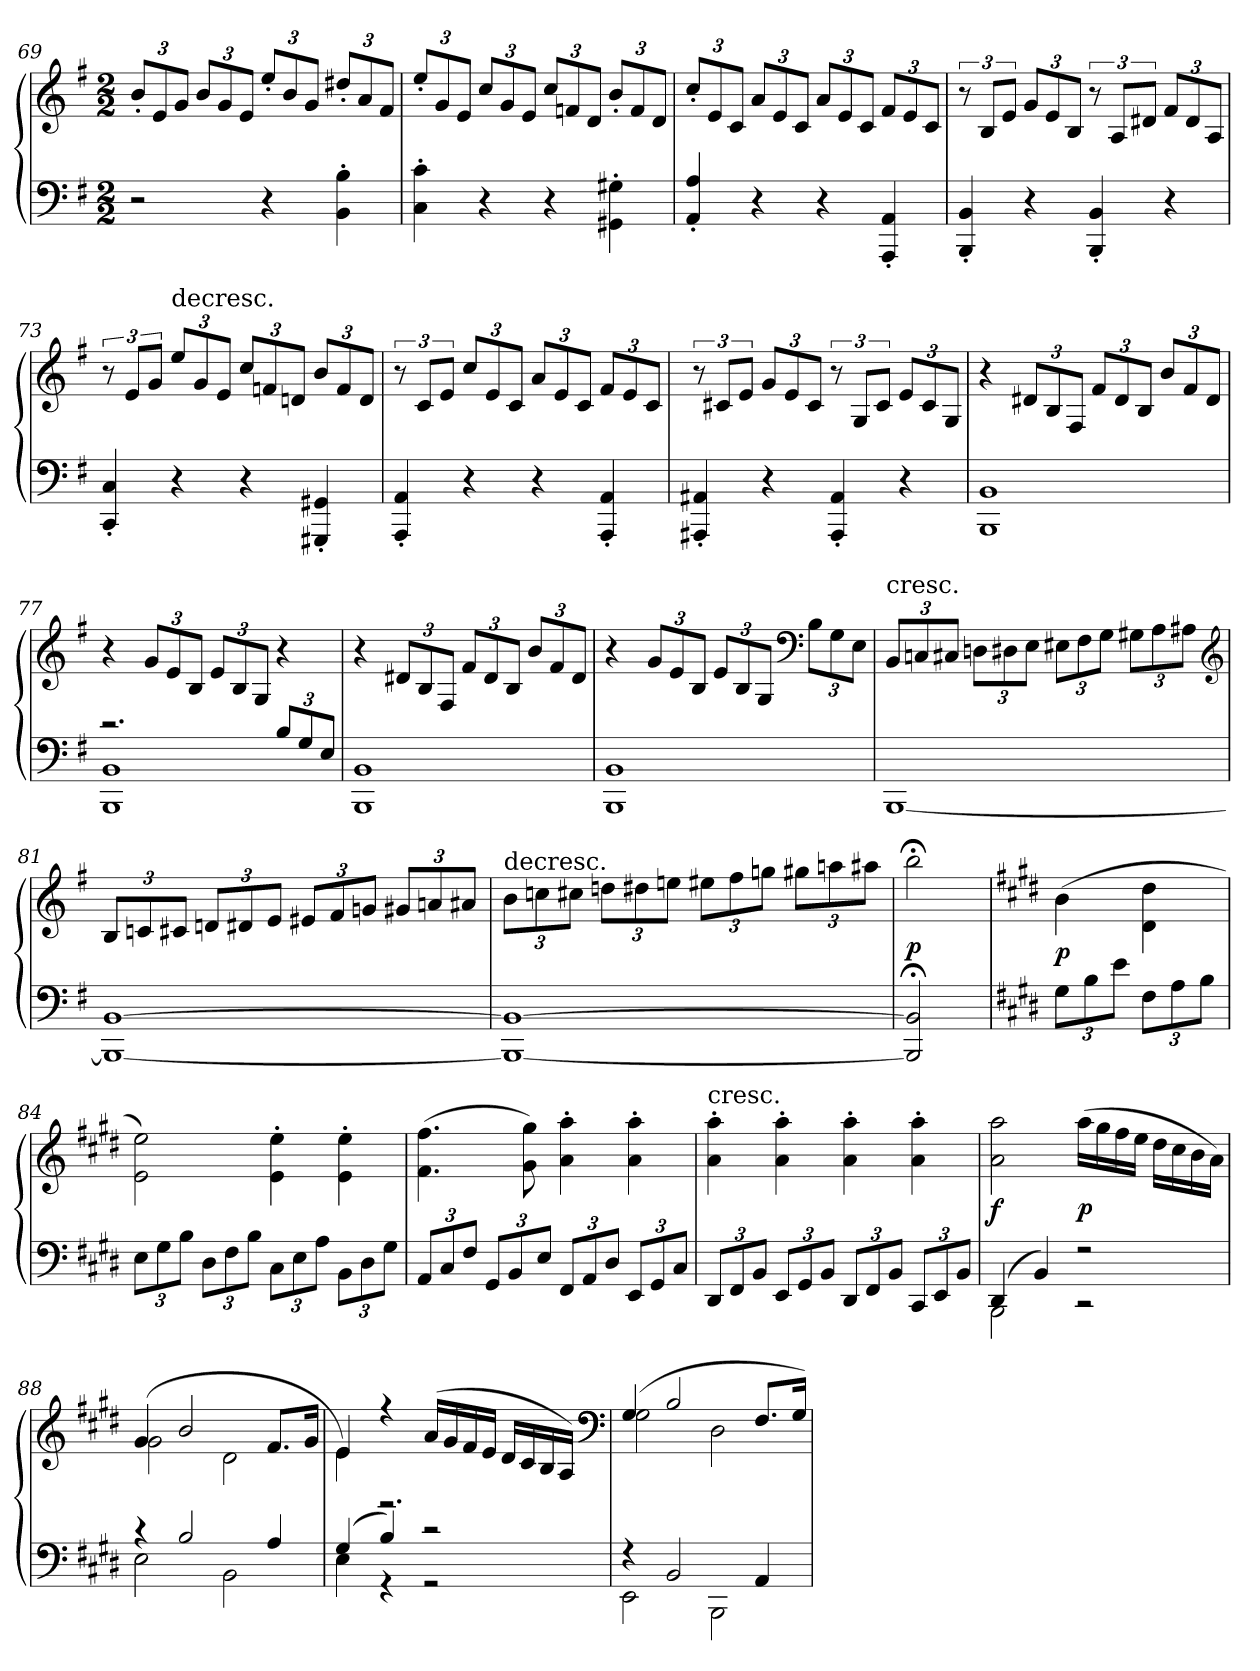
**kern	**kern	**dynam
*part1	*part1	*part1
*staff2	*staff1	*staff1/2
*clefF4	*clefG2	*
*k[f#]	*k[f#]	*
*M2/2	*M2/2	*
=69	=69	=69
2r	12b'/L	.
.	12e/	.
.	12g/J	.
.	12b/L	.
.	12g/	.
.	12e/J	.
4r	12ee'/L	.
.	12b/	.
.	12g/J	.
4BB'\ 4B'\	12dd#X'/L	.
.	12a/	.
.	12f#/J	.
=70	=70	=70
4C'\ 4c'\	12ee'/L	.
.	12g/	.
.	12e/J	.
4r	12cc/L	.
.	12g/	.
.	12e/J	.
4r	12cc/L	.
.	12fn/	.
.	12d/J	.
4GG#X'\ 4G#X'\	12b'/L	.
.	12f/	.
.	12d/J	.
=71	=71	=71
4AA'/ 4A'/	12cc'/L	.
.	12e/	.
.	12c/J	.
4r	12a/L	.
.	12e/	.
.	12c/J	.
4r	12a/L	.
.	12e/	.
.	12c/J	.
4AAA'/ 4AA'/	12f#/L	.
.	12e/	.
.	12c/J	.
=72	=72	=72
4BBB'/ 4BB'/	12r	.
.	12B/L	.
.	12e/J	.
4r	12g/L	.
.	12e/	.
.	12B/J	.
4BBB'/ 4BB'/	12r	.
.	12A/L	.
.	12d#X/J	.
4r	12f#/L	.
.	12d#/	.
.	12A/J	.
=73	=73	=73
4CC'/ 4C'/	12r	.
.	12e/L	.
.	12g/J	.
!	!LO:TX:t=decresc.	!
4r	12ee/L	.
.	12g/	.
.	12e/J	.
4r	12cc/L	.
.	12fn/	.
.	12dn/J	.
4GGG#X'/ 4GG#X'/	12b/L	.
.	12f/	.
.	12d/J	.
=74	=74	=74
4AAA'/ 4AA'/	12r	.
.	12c/L	.
.	12e/J	.
4r	12cc/L	.
.	12e/	.
.	12c/J	.
4r	12a/L	.
.	12e/	.
.	12c/J	.
4AAA'/ 4AA'/	12f#/L	.
.	12e/	.
.	12c/J	.
=75	=75	=75
4AAA#X'/ 4AA#X'/	12r	.
.	12c#X/L	.
.	12e/J	.
4r	12g/L	.
.	12e/	.
.	12c#/J	.
4AAA#'/ 4AA#'/	12r	.
.	12G/L	.
.	12c#/J	.
4r	12e/L	.
.	12c#/	.
.	12G/J	.
=76	=76	=76
1BBB 1BB	4r	.
.	12d#X/L	.
.	12B/	.
.	12F#/J	.
.	12f#/L	.
.	12d#/	.
.	12B/J	.
.	12b/L	.
.	12f#/	.
.	12d#/J	.
=77	=77	=77
*^	*	*
2.r	1BBB 1BB	4r	.
.	.	12g/L	.
.	.	12e/	.
.	.	12B/J	.
.	.	12e/L	.
.	.	12B/	.
.	.	12G/J	.
12B/L	.	4r	.
12G/	.	.	.
12E/J	.	.	.
*v	*v	*	*
=78	=78	=78
1BBB 1BB	4r	.
.	12d#X/L	.
.	12B/	.
.	12F#/J	.
.	12f#/L	.
.	12d#/	.
.	12B/J	.
.	12b/L	.
.	12f#/	.
.	12d#/J	.
=79	=79	=79
1BBB 1BB	4r	.
.	12g/L	.
.	12e/	.
.	12B/J	.
.	12e/L	.
.	12B/	.
.	12G/J	.
*	*clefF4	*
.	12B\L	.
.	12G\	.
.	12E\J	.
=80	=80	=80
!	!LO:TX:t=cresc.	!
[1BBB	12BB/L	.
.	12Cn/	.
.	12C#X/J	.
.	12Dn\L	.
.	12D#X\	.
.	12E\J	.
.	12E#X\L	.
.	12F#\	.
.	12G\J	.
.	12G#X\L	.
.	12A\	.
.	12A#X\J	.
*	*clefG2	*
=81	=81	=81
1BBB_ [1BB	12B/L	.
.	12cn/	.
.	12c#X/J	.
.	12dn/L	.
.	12d#X/	.
.	12e/J	.
.	12e#X/L	.
.	12f#/	.
.	12gn/J	.
.	12g#X/L	.
.	12an/	.
.	12a#X/J	.
=82	=82	=82
!	!LO:TX:t=decresc.	!
1BBB_ 1BB_	12b\L	.
.	12ccn\	.
.	12cc#X\J	.
.	12ddn\L	.
.	12dd#X\	.
.	12een\J	.
.	12ee#X\L	.
.	12ff#\	.
.	12ggn\J	.
.	12gg#X\L	.
.	12aan\	.
.	12aa#X\J	.
=83	=83	=83
2BBB];</ 2BB];</	2bb;<\	p
=	=	=
*k[f#c#g#d#]	*k[f#c#g#d#]	*
12G#\L	(4b\	p
12B\	.	.
12e\J	.	.
12F#\L	4d#\ 4dd#\	.
12A\	.	.
12B\J	.	.
=84	=84	=84
12E\L	2e\ 2ee\)	.
12G#\	.	.
12B\J	.	.
12D#\L	.	.
12F#\	.	.
12B\J	.	.
12C#\L	4e'\ 4ee'\	.
12E\	.	.
12A\J	.	.
12BB\L	4e'\ 4ee'\	.
12D#\	.	.
12G#\J	.	.
=85	=85	=85
12AA/L	(4.f#\ 4.ff#\	.
12C#/	.	.
12F#/J	.	.
12GG#/L	.	.
12BB/	.	.
.	8g#\ 8gg#\)	.
12E/J	.	.
12FF#/L	4a'\ 4aa'\	.
12AA/	.	.
12D#/J	.	.
12EE/L	4a'\ 4aa'\	.
12GG#/	.	.
12C#/J	.	.
=86	=86	=86
!	!LO:TX:t=cresc.	!
12DD#/L	4a'\ 4aa'\	.
12FF#/	.	.
12BB/J	.	.
12EE/L	4a'\ 4aa'\	.
12GG#/	.	.
12BB/J	.	.
12DD#/L	4a'\ 4aa'\	.
12FF#/	.	.
12BB/J	.	.
12CC#/L	4a'\ 4aa'\	.
12EE/	.	.
12BB/J	.	.
=87	=87	=87
*^	*	*
(4DD#/	2BBB\	2a\ 2aa\	f
4BB/)	.	.	.
2r	2r	(16aa\LL	p
.	.	16gg#\	.
.	.	16ff#\	.
.	.	16ee\JJ	.
.	.	16dd#\LL	.
.	.	16cc#\	.
.	.	16b\	.
.	.	16a\JJ)	.
=88	=88	=88	=88
*	*	*^	*
4r	2E\	(4g#/	2g#\	.
2B/	.	2b/	.	.
.	2BB\	.	2d#\	.
4A/	.	8.f#/L	.	.
.	.	16g#/Jk	.	.
=89	=89	=89	=89	=89
(4G#/	4E\	4e/	4e\)	.
4B/)	4r	4r	2.r	.
2r	2r	(16a/LL	.	.
.	.	16g#/	.	.
.	.	16f#/	.	.
.	.	16e/JJ	.	.
.	.	16d#/LL	.	.
.	.	16c#/	.	.
.	.	16B/	.	.
.	.	16A/JJ)	.	.
*	*	*clefF4	*	*
=90	=90	=90	=90	=90
4r	2EE\	(4G#/	2G#\	.
2BB/	.	2B/	.	.
.	2BBB\	.	2D#\	.
4AA/	.	8.F#/L	.	.
.	.	16G#/Jk)	.	.
*v	*v	*	*	*
*	*v	*v	*
=	=	=
*-	*-	*-
